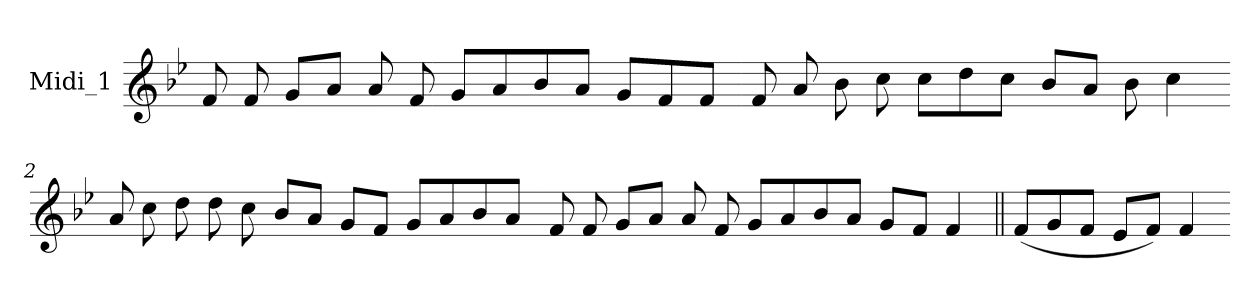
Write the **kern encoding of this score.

**kern
*part1
*staff1
*I"Midi_1
*clefG2
*k[b-e-]
*B-:
=
8f
8f
8gL
8aJ
8a
8f
8gL
8a
8b-
8aJ
8gL
8f
8fJ
!!LO:LB:g=z
=1-
8f
8a
8b-
8cc
8ccL
8dd
8ccJ
8b-L
8aJ
8b-
4cc
!!LO:LB:g=z
=2-
8a
8cc
8dd
8dd
8cc
8b-L
8aJ
8gL
8fJ
8gL
8a
8b-
8aJ
!!LO:LB:g=z
=3-
8f
8f
8gL
8aJ
8a
8f
8gL
8a
8b-
8aJ
8gL
8fJ
4f
=4||
(<8fL
8g
8fJ
8e-L
8fJ)
4f
=-
*-
